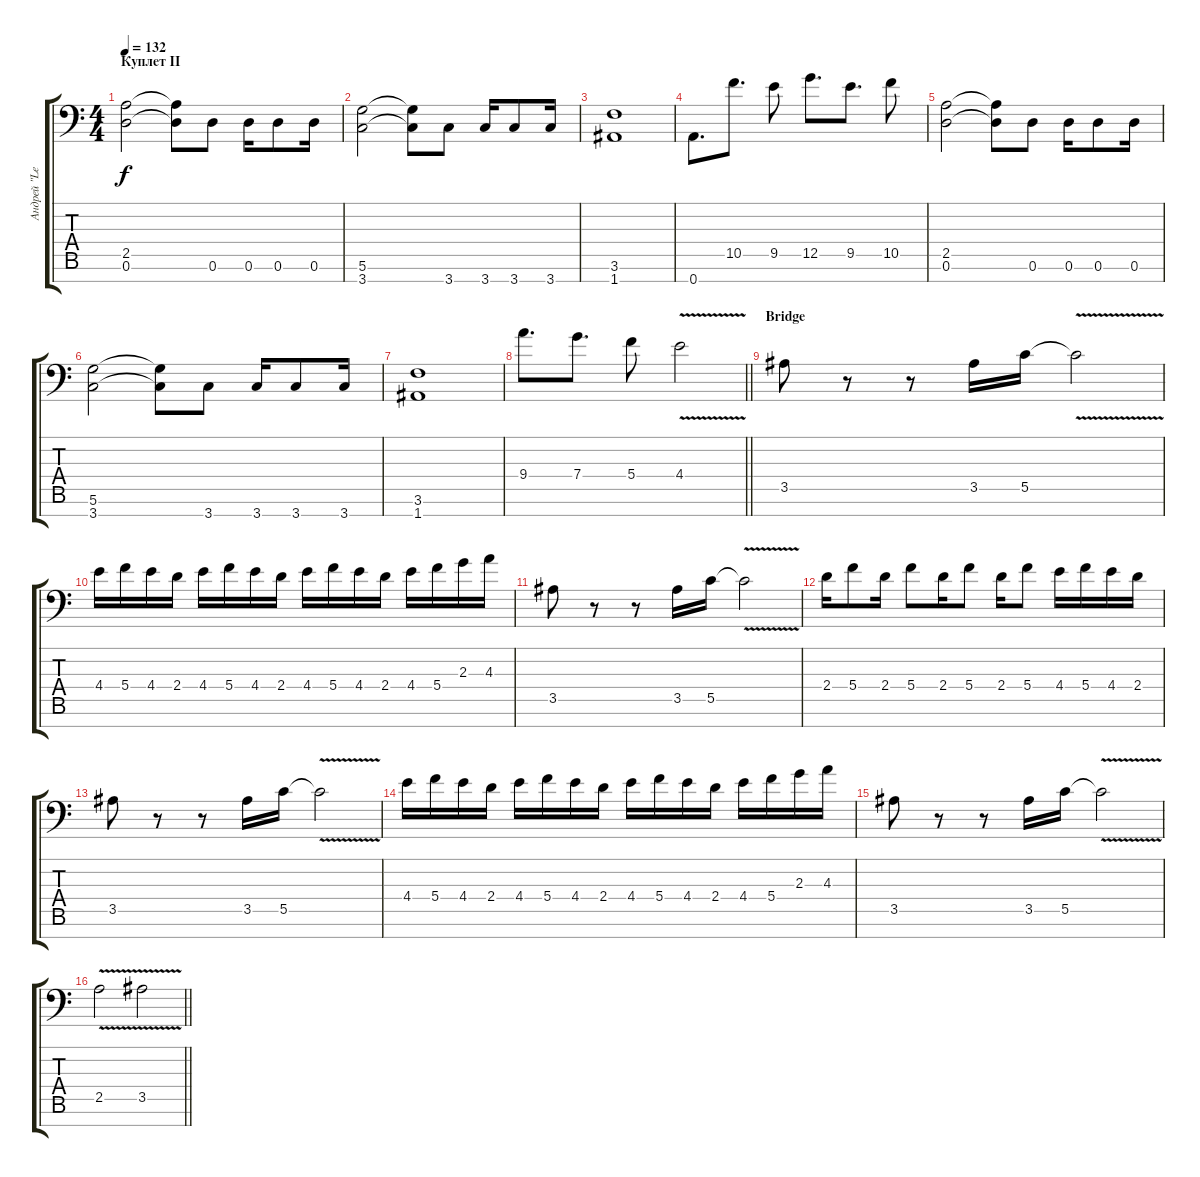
\track ("Андрей \"Leo\" Леонтьев" "Андрей \"Le") {instrument overdrivenguitar}
\staff {score tabs}
\tuning (D4 A3 F3 C3 G2 D2 A1) {hide}
\ts (4 4)
\section ("" "Куплет II")
\tempo 132
\clef f4
\ks c
(2.5 0.6).2{dy f} (2.5{t} 0.6{t}).8 0.6.8 0.6.16 0.6.8 0.6.16 |
(5.6 3.7).2 (5.6{t} 3.7{t}).8 3.7.8 3.7.16 3.7.8 3.7.16 |
(3.6 1.7).1 |
0.7.8{d} 10.5.8{d} 9.5.8 12.5.8{d} 9.5.8{d} 10.5.8 |
(2.5 0.6).2 (2.5{t} 0.6{t}).8 0.6.8 0.6.16 0.6.8 0.6.16 |
(5.6 3.7).2 (5.6{t} 3.7{t}).8 3.7.8 3.7.16 3.7.8 3.7.16 |
(3.6 1.7).1 |
\barLineRight lightlight
9.4.8{d} 7.4.8{d} 5.4.8 4.4{v}.2 |
\section ("" "Bridge")
3.5.8 r.8 r.8 3.5.16 5.5.16 5.5{v t}.2 |
4.4.16 5.4.16 4.4.16 2.4.16 4.4.16 5.4.16 4.4.16 2.4.16 4.4.16 5.4.16 4.4.16 2.4.16 4.4.16 5.4.16 2.3.16 4.3.16 |
3.5.8 r.8 r.8 3.5.16 5.5.16 5.5{v t}.2 |
2.4.16 5.4.8 2.4.16 5.4.8 2.4.16 5.4.8 2.4.16 5.4.8 4.4.16 5.4.16 4.4.16 2.4.16 |
3.5.8 r.8 r.8 3.5.16 5.5.16 5.5{v t}.2 |
4.4.16 5.4.16 4.4.16 2.4.16 4.4.16 5.4.16 4.4.16 2.4.16 4.4.16 5.4.16 4.4.16 2.4.16 4.4.16 5.4.16 2.3.16 4.3.16 |
3.5.8 r.8 r.8 3.5.16 5.5.16 5.5{v t}.2 |
\barLineRight lightlight
2.5{v}.2 3.5{v}.2
